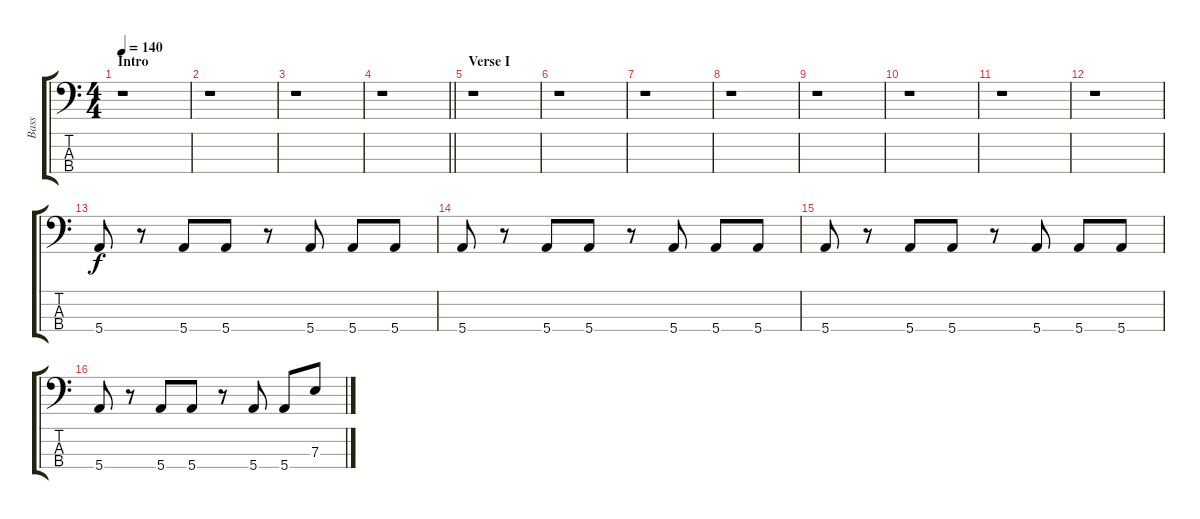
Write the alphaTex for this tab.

\track ("Bass" "Bass") {instrument electricbassfinger}
\staff {score tabs}
\tuning (G2 D2 A1 E1) {hide}
\ts (4 4)
\section ("" "Intro")
\tempo 140
\clef f4
\ks c
r.1{dy f instrument electricbassfinger} |
r.1 |
r.1 |
\barLineRight lightlight
r.1 |
\section ("" "Verse I")
r.1 |
r.1 |
r.1 |
r.1 |
r.1 |
r.1 |
r.1 |
r.1 |
5.4.8 r.8 5.4.8 5.4.8 r.8 5.4.8 5.4.8 5.4.8 |
5.4.8 r.8 5.4.8 5.4.8 r.8 5.4.8 5.4.8 5.4.8 |
5.4.8 r.8 5.4.8 5.4.8 r.8 5.4.8 5.4.8 5.4.8 |
5.4.8 r.8 5.4.8 5.4.8 r.8 5.4.8 5.4.8 7.3.8
